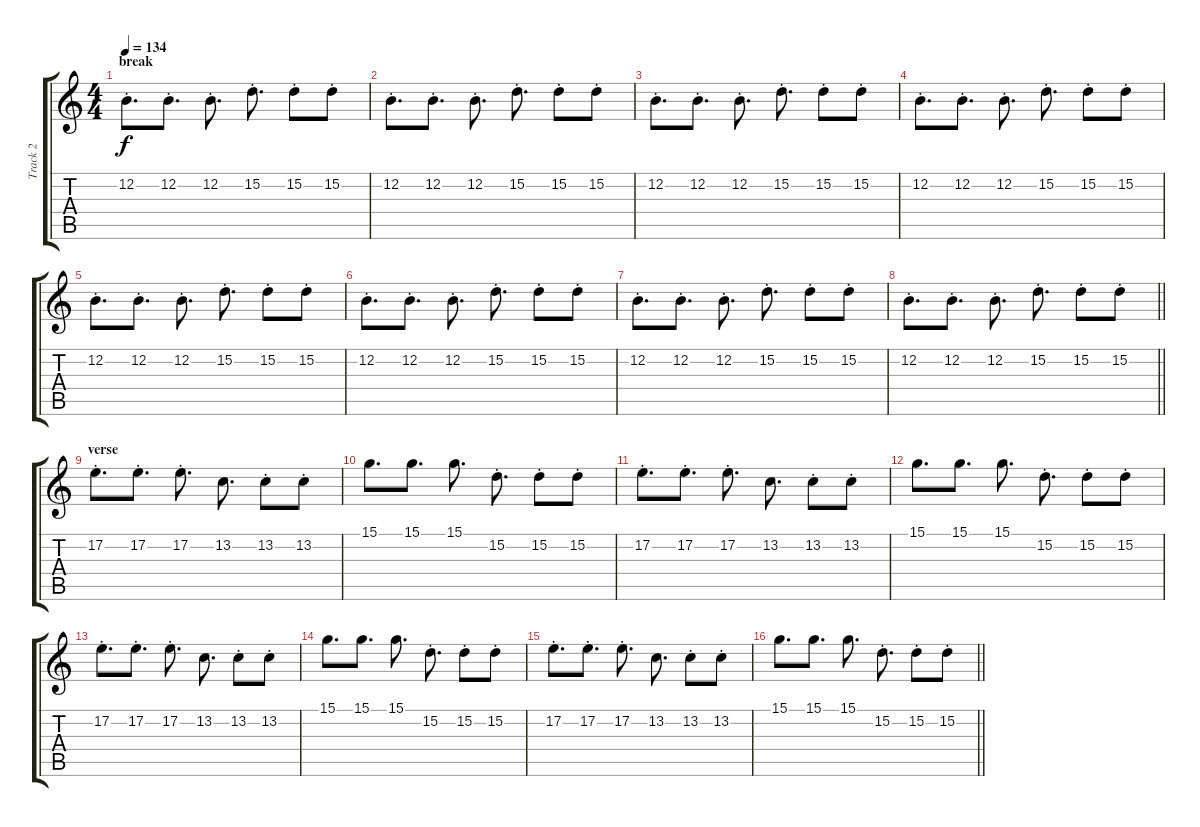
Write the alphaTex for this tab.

\track ("Track 2" "Track 2") {instrument lead4chiff}
\staff {score tabs}
\tuning (E4 B3 G3 D3 A2 E2) {hide}
\ts (4 4)
\section ("" "break")
\tempo 134
\clef g2
\ks c
12.2{st}.8{d dy f} 12.2{st}.8{d} 12.2{st}.8{d} 15.2{st}.8{d} 15.2{st}.8 15.2{st}.8 |
12.2{st}.8{d} 12.2{st}.8{d} 12.2{st}.8{d} 15.2{st}.8{d} 15.2{st}.8 15.2{st}.8 |
12.2{st}.8{d} 12.2{st}.8{d} 12.2{st}.8{d} 15.2{st}.8{d} 15.2{st}.8 15.2{st}.8 |
12.2{st}.8{d} 12.2{st}.8{d} 12.2{st}.8{d} 15.2{st}.8{d} 15.2{st}.8 15.2{st}.8 |
12.2{st}.8{d} 12.2{st}.8{d} 12.2{st}.8{d} 15.2{st}.8{d} 15.2{st}.8 15.2{st}.8 |
12.2{st}.8{d} 12.2{st}.8{d} 12.2{st}.8{d} 15.2{st}.8{d} 15.2{st}.8 15.2{st}.8 |
12.2{st}.8{d} 12.2{st}.8{d} 12.2{st}.8{d} 15.2{st}.8{d} 15.2{st}.8 15.2{st}.8 |
\barLineRight lightlight
12.2{st}.8{d} 12.2{st}.8{d} 12.2{st}.8{d} 15.2{st}.8{d} 15.2{st}.8 15.2{st}.8 |
\section ("" "verse")
17.2{st}.8{d} 17.2{st}.8{d} 17.2{st}.8{d} 13.2.8{d} 13.2{st}.8 13.2{st}.8 |
15.1.8{d} 15.1.8{d} 15.1.8{d} 15.2{st}.8{d} 15.2{st}.8 15.2{st}.8 |
17.2{st}.8{d} 17.2{st}.8{d} 17.2{st}.8{d} 13.2.8{d} 13.2{st}.8 13.2{st}.8 |
15.1.8{d} 15.1.8{d} 15.1.8{d} 15.2{st}.8{d} 15.2{st}.8 15.2{st}.8 |
17.2{st}.8{d} 17.2{st}.8{d} 17.2{st}.8{d} 13.2.8{d} 13.2{st}.8 13.2{st}.8 |
15.1.8{d} 15.1.8{d} 15.1.8{d} 15.2{st}.8{d} 15.2{st}.8 15.2{st}.8 |
17.2{st}.8{d} 17.2{st}.8{d} 17.2{st}.8{d} 13.2.8{d} 13.2{st}.8 13.2{st}.8 |
\barLineRight lightlight
15.1.8{d} 15.1.8{d} 15.1.8{d} 15.2{st}.8{d} 15.2{st}.8 15.2{st}.8
